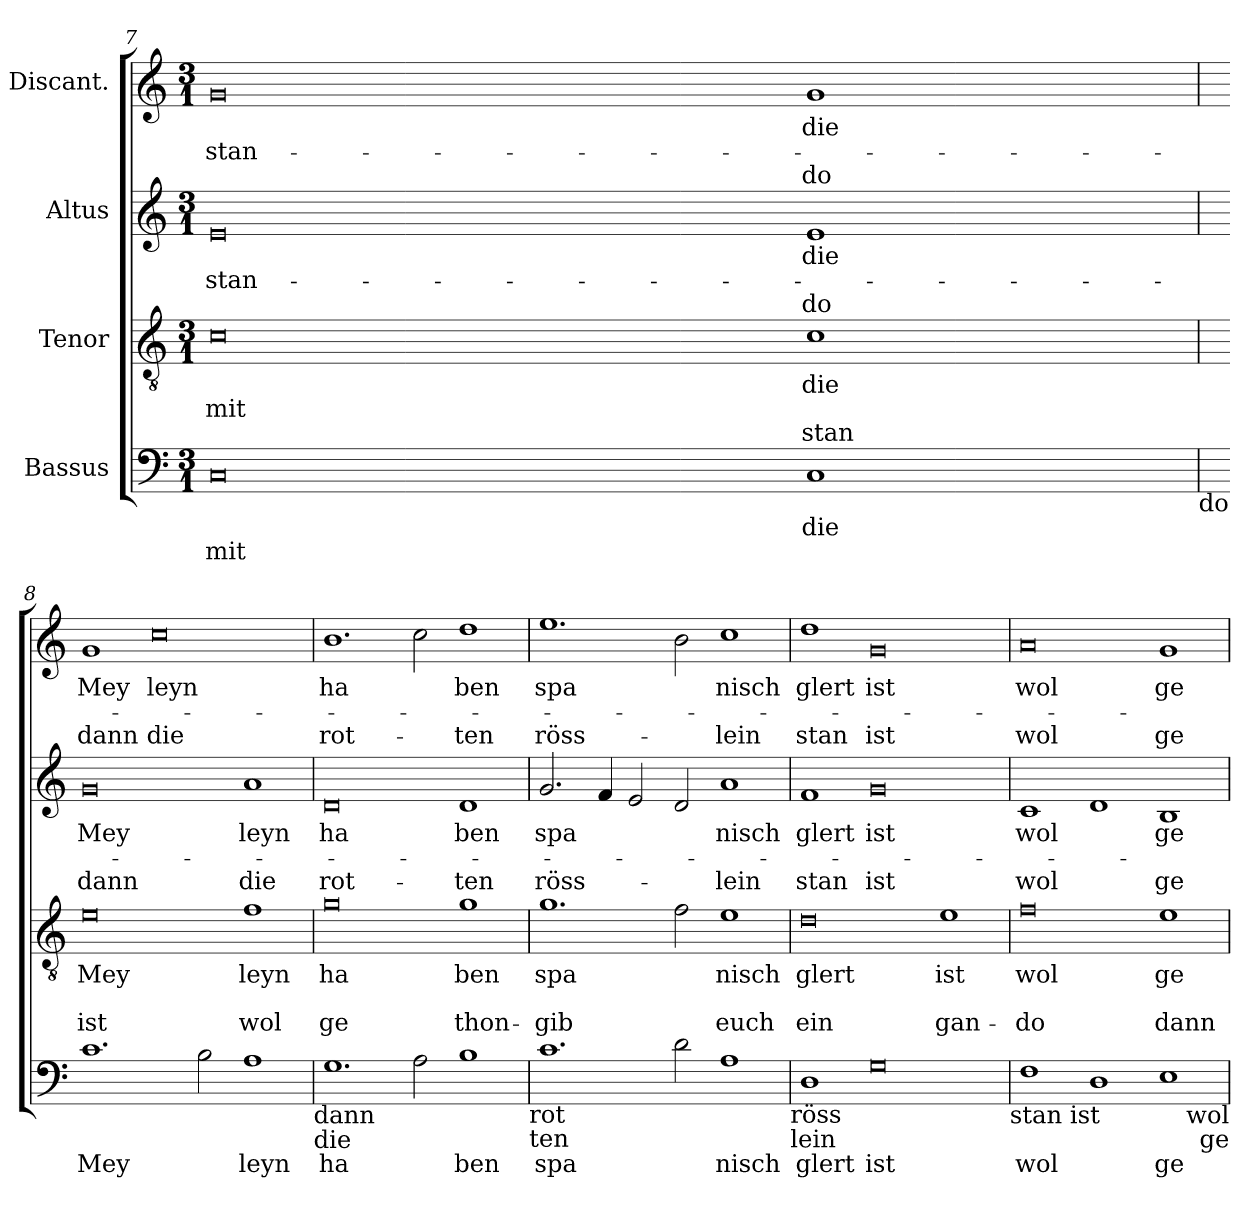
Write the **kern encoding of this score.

**kern	**text	**text	**kern	**text	**text	**text	**kern	**text	**text	**text	**kern	**text	**text	**text
*part4	*part4	*part4	*part3	*part3	*part3	*part3	*part2	*part2	*part2	*part2	*part1	*part1	*part1	*part1
*staff4	*staff4	*staff4	*staff3	*staff3	*staff3	*staff3	*staff2	*staff2	*staff2	*staff2	*staff1	*staff1	*staff1	*staff1
*I"Bassus	*	*	*I"Tenor	*	*	*	*I"Altus	*	*	*	*I"Discant.	*	*	*
*clefF4	*	*	*clefGv2	*	*	*	*clefG2	*	*	*	*clefG2	*	*	*
*k[]	*	*	*k[]	*	*	*	*k[]	*	*	*	*k[]	*	*	*
*C:	*	*	*C:	*	*	*	*C:	*	*	*	*C:	*	*	*
*M3/1	*	*	*M3/1	*	*	*	*M3/1	*	*	*	*M3/1	*	*	*
=7	=7	=7	=7	=7	=7	=7	=7	=7	=7	=7	=7	=7	=7	=7
!	!	!LO:LY:b	!	!	!LO:LY:b	!	!	!	!LO:LY:b	!	!	!	!LO:LY:b	!
0C	.	mit	0c	.	mit	.	0e	.	stan-	.	0g	.	stan-	.
!	!LO:LY:b	!	!	!LO:LY:b	!	!LO:LY:b	!	!LO:LY:b	!	!LO:LY:b	!	!LO:LY:b	!	!LO:LY:b
1C	die	.	1c	die	.	stan	1e	die	.	-do	1g	die	.	-do
!LO:TX:b:t=do	!	!	!	!	!	!	!	!	!	!	!	!	!	!
=8	=8	=8	=8	=8	=8	=8	=8	=8	=8	=8	=8	=8	=8	=8
!	!LO:LY:b	!	!	!LO:LY:b	!	!LO:LY:b	!	!LO:LY:b	!	!LO:LY:b	!	!LO:LY:b	!	!LO:LY:b
1.c	Mey	.	0e	Mey	.	ist	0g	Mey	.	dann	1g	Mey	.	dann
!	!	!	!	!	!	!	!	!	!	!	!	!LO:LY:b	!	!LO:LY:b
.	.	.	.	.	.	.	.	.	.	.	0cc	leyn	.	die
2B\	.	.	.	.	.	.	.	.	.	.	.	.	.	.
!	!LO:LY:b	!	!	!LO:LY:b	!	!LO:LY:b	!	!LO:LY:b	!	!LO:LY:b	!	!	!	!
1A	leyn	.	1f	leyn	.	wol	1a	leyn	.	die	.	.	.	.
!LO:TX:b:t=dann	!	!	!	!	!	!	!	!	!	!	!	!	!	!
!LO:TX:b:t=die	!	!	!	!	!	!	!	!	!	!	!	!	!	!
=9	=9	=9	=9	=9	=9	=9	=9	=9	=9	=9	=9	=9	=9	=9
!	!LO:LY:b	!	!	!LO:LY:b	!	!LO:LY:b	!	!LO:LY:b	!	!LO:LY:b	!	!LO:LY:b	!	!LO:LY:b
1.G	ha	.	0g	ha	.	ge	0d	ha	.	rot-	1.b	ha	.	rot-
2A\	.	.	.	.	.	.	.	.	.	.	2cc\	.	.	.
!	!LO:LY:b	!	!	!LO:LY:b	!	!LO:LY:b	!	!LO:LY:b	!	!LO:LY:b	!	!LO:LY:b	!	!LO:LY:b
1B	ben	.	1g	ben	.	thon-	1d	ben	.	-ten	1dd	ben	.	-ten
!LO:TX:b:t=rot	!	!	!	!	!	!	!	!	!	!	!	!	!	!
!LO:TX:b:t=ten	!	!	!	!	!	!	!	!	!	!	!	!	!	!
=10	=10	=10	=10	=10	=10	=10	=10	=10	=10	=10	=10	=10	=10	=10
!	!LO:LY:b	!	!	!LO:LY:b	!	!LO:LY:b	!	!LO:LY:b	!	!LO:LY:b	!	!LO:LY:b	!	!LO:LY:b
1.c	spa	.	1.g	spa	.	-gib	2.g/	spa	.	röss-	1.ee	spa	.	röss-
.	.	.	.	.	.	.	4f/	.	.	.	.	.	.	.
.	.	.	.	.	.	.	2e/	.	.	.	.	.	.	.
2d\	.	.	2f\	.	.	.	2d/	.	.	.	2b\	.	.	.
!	!LO:LY:b	!	!	!LO:LY:b	!	!LO:LY:b	!	!LO:LY:b	!	!LO:LY:b	!	!LO:LY:b	!	!LO:LY:b
1A	nisch	.	1e	nisch	.	euch	1a	nisch	.	-lein	1cc	nisch	.	-lein
!LO:TX:b:t=röss	!	!	!	!	!	!	!	!	!	!	!	!	!	!
!LO:TX:b:t=lein	!	!	!	!	!	!	!	!	!	!	!	!	!	!
!!LO:PB:g=z
=11	=11	=11	=11	=11	=11	=11	=11	=11	=11	=11	=11	=11	=11	=11
!	!LO:LY:b	!	!	!LO:LY:b	!	!LO:LY:b	!	!LO:LY:b	!	!LO:LY:b	!	!LO:LY:b	!	!LO:LY:b
1D	glert	.	0d	glert	.	ein	1f	glert	.	stan	1dd	glert	.	stan
!	!LO:LY:b	!	!	!	!	!	!	!LO:LY:b	!	!LO:LY:b	!	!LO:LY:b	!	!LO:LY:b
0G	ist	.	.	.	.	.	0g	ist	.	ist	0g	ist	.	ist
!	!	!	!	!LO:LY:b	!	!LO:LY:b	!	!	!	!	!	!	!	!
.	.	.	1e	ist	.	gan-	.	.	.	.	.	.	.	.
!LO:TX:b:t=stan ist	!	!	!	!	!	!	!	!	!	!	!	!	!	!
=12	=12	=12	=12	=12	=12	=12	=12	=12	=12	=12	=12	=12	=12	=12
!	!LO:LY:b	!	!	!LO:LY:b	!	!LO:LY:b	!	!LO:LY:b	!	!LO:LY:b	!	!LO:LY:b	!	!LO:LY:b
1F	wol	.	0f	wol	.	-do	1c	wol	.	wol	0a	wol	.	wol
1D	.	.	.	.	.	.	1d	.	.	.	.	.	.	.
!	!LO:LY:b	!	!	!LO:LY:b	!	!LO:LY:b	!	!LO:LY:b	!	!LO:LY:b	!	!LO:LY:b	!	!LO:LY:b
1E	ge	.	1e	ge-	.	dann	1B	ge	.	ge	1g	ge-	.	ge
!LO:TX:b:t=wol	!	!	!	!	!	!	!	!	!	!	!	!	!	!
!LO:TX:b:t=ge	!	!	!	!	!	!	!	!	!	!	!	!	!	!
=	=	=	=	=	=	=	=	=	=	=	=	=	=	=
*-	*-	*-	*-	*-	*-	*-	*-	*-	*-	*-	*-	*-	*-	*-
